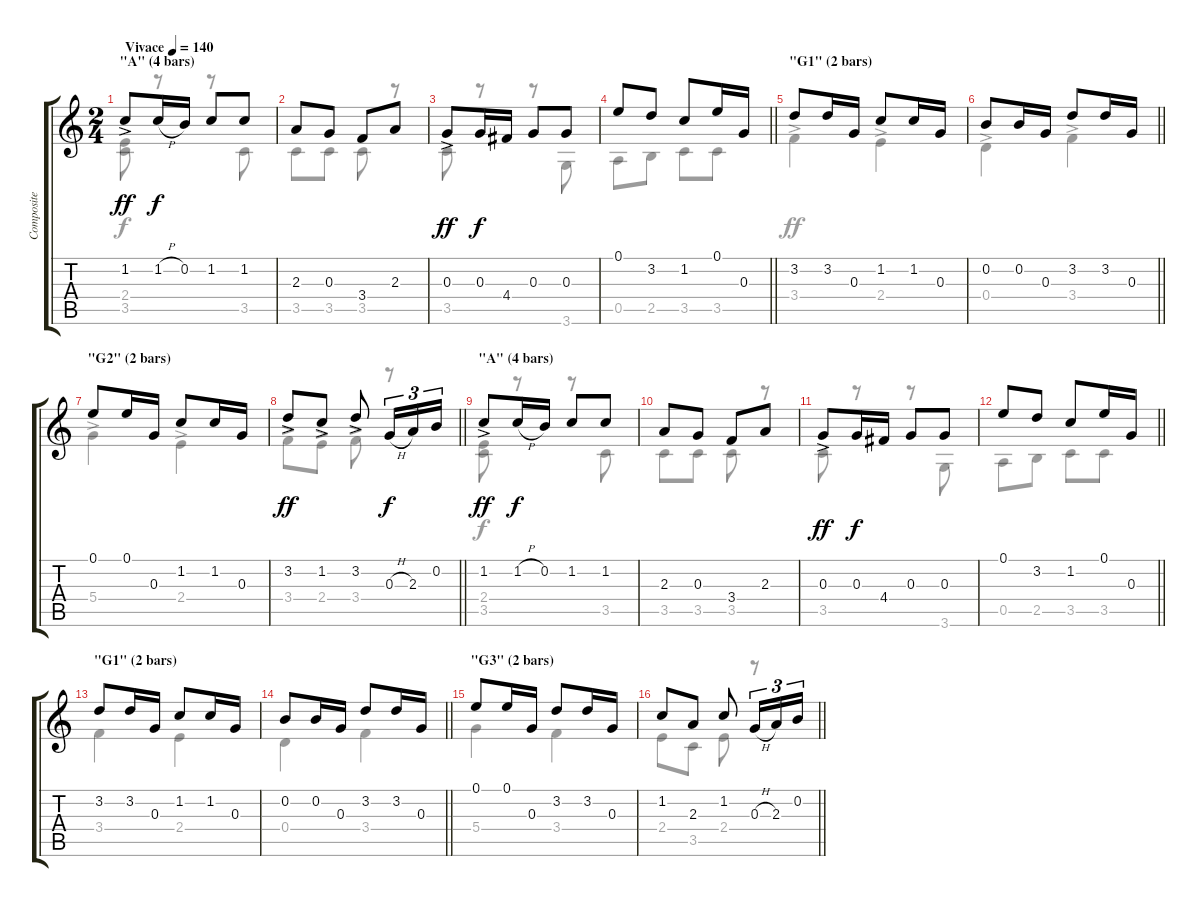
\track ("Composite Original" "Composite ") {solo instrument acousticguitarsteel}
\staff {score tabs}
\tuning (E4 B3 G3 D3 A2 E2) {hide}
\voice
\ts (2 4)
\section ("" "\"A\" (4 bars)")
\tempo (140 "Vivace")
\clef g2
\ks c
1.2{ac}.8{dy ff instrument acousticguitarsteel} 1.2{h}.16{dy f} 0.2.16 1.2.8 1.2.8 |
2.3.8 0.3.8 3.4.8 2.3.8 |
0.3{ac}.8{dy ff} 0.3.16{dy f} 4.4.16 0.3.8 0.3.8 |
\barLineRight lightlight
0.1.8 3.2.8 1.2.8 0.1.16 0.3.16 |
\section ("" "\"G1\" (2 bars)")
3.2.8 3.2.16 0.3.16 1.2.8 1.2.16 0.3.16 |
\barLineRight lightlight
0.2.8 0.2.16 0.3.16 3.2.8 3.2.16 0.3.16 |
\section ("" "\"G2\" (2 bars)")
0.1.8 0.1.16 0.3.16 1.2.8 1.2.16 0.3.16 |
\barLineRight lightlight
3.2{ac}.8{dy ff} 1.2{ac}.8 3.2{ac}.8 0.3{h}.16{tu (3 2) dy f} 2.3.16{tu (3 2)} 0.2.16{tu (3 2)} |
\section ("" "\"A\" (4 bars)")
1.2{ac}.8{dy ff} 1.2{h}.16{dy f} 0.2.16 1.2.8 1.2.8 |
2.3.8 0.3.8 3.4.8 2.3.8 |
0.3{ac}.8{dy ff} 0.3.16{dy f} 4.4.16 0.3.8 0.3.8 |
\barLineRight lightlight
0.1.8 3.2.8 1.2.8 0.1.16 0.3.16 |
\section ("" "\"G1\" (2 bars)")
3.2.8 3.2.16 0.3.16 1.2.8 1.2.16 0.3.16 |
\barLineRight lightlight
0.2.8 0.2.16 0.3.16 3.2.8 3.2.16 0.3.16 |
\section ("" "\"G3\" (2 bars)")
0.1.8 0.1.16 0.3.16 3.2.8 3.2.16 0.3.16 |
\barLineRight lightlight
1.2.8 2.3.8 1.2.8 0.3{h}.16{tu (3 2)} 2.3.16{tu (3 2)} 0.2.16{tu (3 2)}
\voice
\clef g2
\ottava regular
\simile none
\ks c
(2.4 3.5).8{dy f} r.8 r.8 3.5.8 |
3.5.8 3.5.8 3.5.8 r.8 |
3.5.8 r.8 r.8 3.6.8 |
\barLineRight lightlight
0.5.8 2.5.8 3.5.8 3.5.8 |
3.4{ac}.4{dy ff} 2.4{ac}.4 |
\barLineRight lightlight
0.4{ac}.4 3.4{ac}.4 |
5.4{ac}.4 2.4{ac}.4 |
\barLineRight lightlight
3.4{ac}.8 2.4{ac}.8 3.4{ac}.8 r.8 |
(2.4 3.5).8{dy f} r.8 r.8 3.5.8 |
3.5.8 3.5.8 3.5.8 r.8 |
3.5.8 r.8 r.8 3.6.8 |
\barLineRight lightlight
0.5.8 2.5.8 3.5.8 3.5.8 |
3.4.4 2.4.4 |
\barLineRight lightlight
0.4.4 3.4.4 |
5.4.4 3.4.4 |
\barLineRight lightlight
2.4.8 3.5.8 2.4.8 r.8
